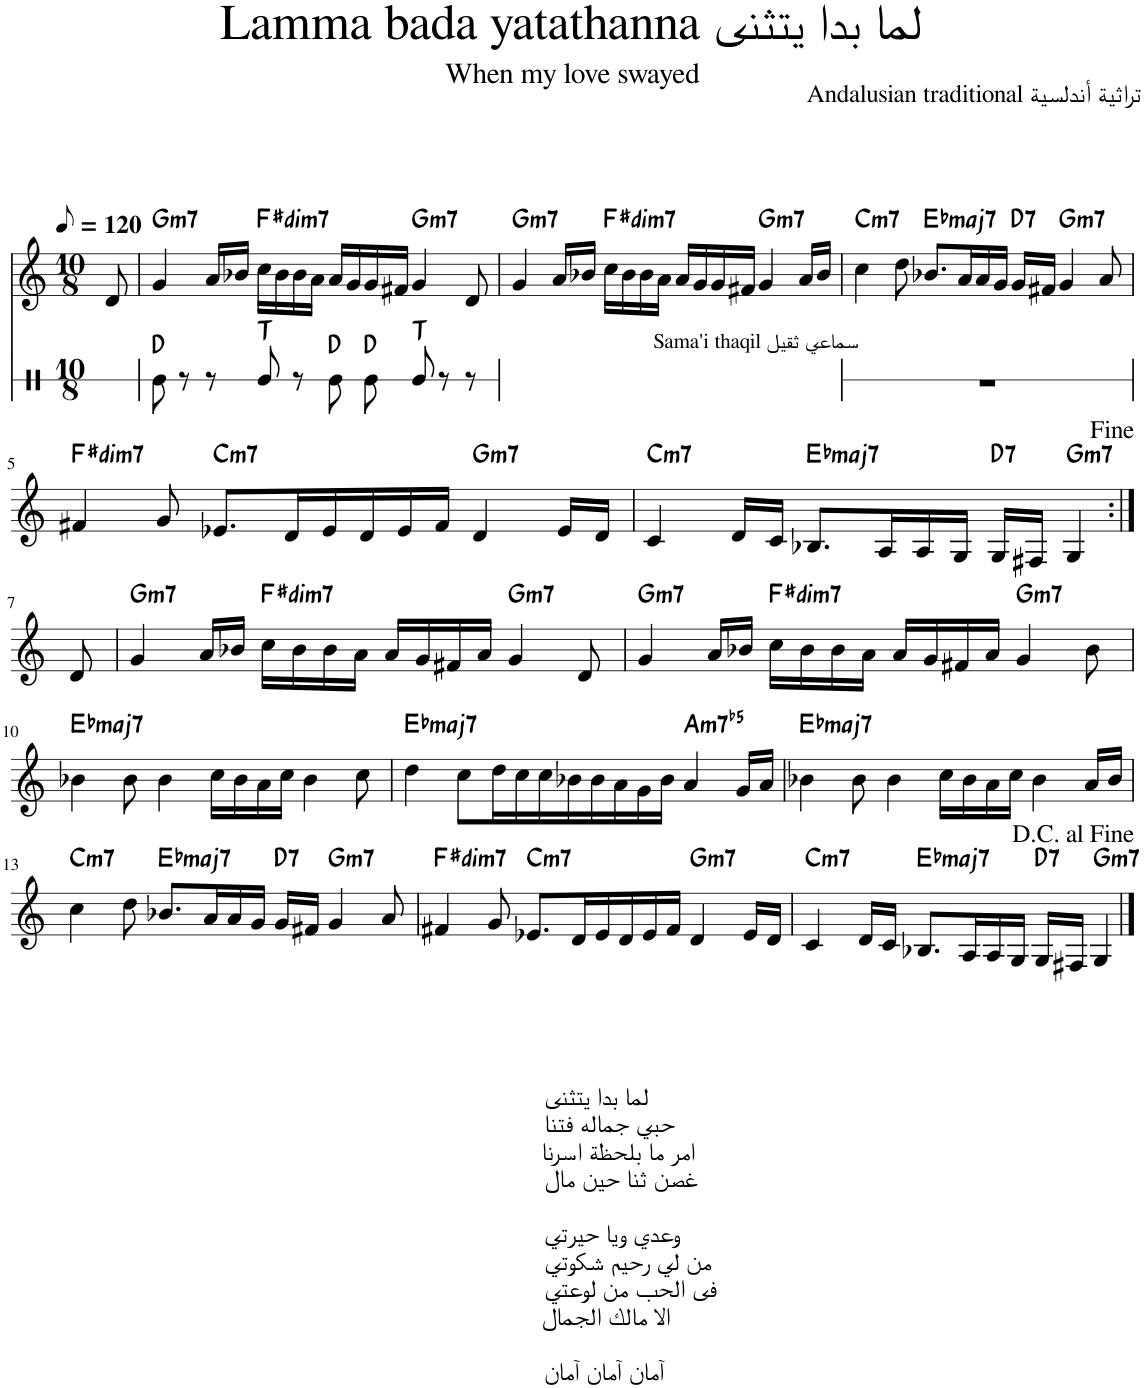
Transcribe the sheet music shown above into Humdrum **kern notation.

**kern	**harte	**kern	**harte
*part2	*part2	*part1	*part1
*staff2	*	*staff1	*
*I"Claves	*	*I"Piano	*
*	*	*I'Pno	*
*stria1	*	*	*
*clefX	*	*clefG2	*
*k[]	*	*k[]	*
*M10/8	*	*M10/8	*
*MM60	*	*MM60	*
=1	=1	=1	=1
8ryy	.	8d/	.
=2	=2	=2	=2
!LO:TX:a:t=Sama'i thaqil سماعي ثقيل	!	!	!LO:H:kt=m7
8Re\	D:maj	4g/	G:min7
8r	.	.	.
8r	.	16a/LL	.
.	.	16b-X/JJ	.
!	!LO:H:kt=T	!	!LO:H:kt=dim7
8Re/	N	16cc\LL	F#:dim7
.	.	16b-\	.
8r	.	16b-\	.
.	.	16a\JJ	.
8Re\	D:maj	16a/LL	.
.	.	16g/	.
8Re\	D:maj	16g/	.
.	.	16f#X/JJ	.
!	!LO:H:kt=T	!	!LO:H:kt=m7
8Re/	N	4g/	G:min7
8r	.	.	.
8r	.	8d/	.
=3	=3	=3	=3
!	!	!	!LO:H:kt=m7
4%5r	.	4g/	G:min7
.	.	16a/LL	.
.	.	16b-X/JJ	.
!	!	!	!LO:H:kt=dim7
.	.	16cc\LL	F#:dim7
.	.	16b-\	.
.	.	16b-\	.
.	.	16a\JJ	.
.	.	16a/LL	.
.	.	16g/	.
.	.	16g/	.
.	.	16f#X/JJ	.
!	!	!	!LO:H:kt=m7
.	.	4g/	G:min7
.	.	16a/LL	.
.	.	16b-/JJ	.
=4	=4	=4	=4
!	!	!	!LO:H:kt=m7
4%5r	.	4cc\	C:min7
.	.	8dd\	.
!	!	!	!LO:H:kt=maj7
.	.	8.b-X/L	Eb:maj7
.	.	16a/L	.
.	.	16a/	.
.	.	16g/JJ	.
!	!	!	!LO:H:kt=7
.	.	16g/LL	D:7
.	.	16f#X/JJ	.
!	!	!	!LO:H:kt=m7
.	.	4g/	G:min7
.	.	8a/	.
!!LO:LB:g=z
=5	=5	=5	=5
!	!	!	!LO:H:kt=dim7
4%5r	.	4f#X/	F#:dim7
.	.	8g/	.
!	!	!	!LO:H:kt=m7
.	.	8.e-X/L	C:min7
.	.	16d/L	.
.	.	16e-/	.
.	.	16d/	.
.	.	16e-/	.
.	.	16f#/JJ	.
!	!	!	!LO:H:kt=m7
.	.	4d/	G:min7
.	.	16e-/LL	.
.	.	16d/JJ	.
=6	=6	=6	=6
!	!	!	!LO:H:kt=m7
1r	.	4c/	C:min7
.	.	16d/LL	.
.	.	16c/JJ	.
!	!	!	!LO:H:kt=maj7
.	.	8.B-X/L	Eb:maj7
.	.	16A/L	.
.	.	16A/	.
.	.	16G/JJ	.
!	!	!	!LO:H:kt=7
.	.	16G/LL	D:7
.	.	16F#X/JJ	.
!	!	!	!LO:H:kt=m7
.	.	4G/	G:min7
8r	.	.	.
!!LO:LB:g=z
=7:|!	=7:|!	=7:|!	=7:|!
8r	.	8d/	.
=8	=8	=8	=8
!	!	!	!LO:H:kt=m7
4%5r	.	4g/	G:min7
.	.	16a/LL	.
.	.	16b-X/JJ	.
!	!	!	!LO:H:kt=dim7
.	.	16cc\LL	F#:dim7
.	.	16b-\	.
.	.	16b-\	.
.	.	16a\JJ	.
.	.	16a/LL	.
.	.	16g/	.
.	.	16f#X/	.
.	.	16a/JJ	.
!	!	!	!LO:H:kt=m7
.	.	4g/	G:min7
.	.	8d/	.
=9	=9	=9	=9
!	!	!	!LO:H:kt=m7
4%5r	.	4g/	G:min7
.	.	16a/LL	.
.	.	16b-X/JJ	.
!	!	!	!LO:H:kt=dim7
.	.	16cc\LL	F#:dim7
.	.	16b-\	.
.	.	16b-\	.
.	.	16a\JJ	.
.	.	16a/LL	.
.	.	16g/	.
.	.	16f#X/	.
.	.	16a/JJ	.
!	!	!	!LO:H:kt=m7
.	.	4g/	G:min7
.	.	8b-\	.
!!LO:LB:g=z
=10	=10	=10	=10
!	!	!	!LO:H:kt=maj7
4%5r	.	4b-X\	Eb:maj7
.	.	8b-\	.
.	.	4b-\	.
.	.	16cc\LL	.
.	.	16b-\	.
.	.	16a\	.
.	.	16cc\JJ	.
.	.	4b-\	.
.	.	8cc\	.
=11	=11	=11	=11
!	!	!	!LO:H:kt=maj7
4%5r	.	4dd\	Eb:maj7
.	.	8cc\L	.
.	.	16dd\L	.
.	.	16cc\	.
.	.	16cc\	.
.	.	16b-X\	.
.	.	16b-\	.
.	.	16a\	.
.	.	16g\	.
.	.	16b-\JJ	.
!	!	!	!LO:H:kt=m7b5
.	.	4a/	A:hdim7
.	.	16g/LL	.
.	.	16a/JJ	.
=12	=12	=12	=12
!	!	!	!LO:H:kt=maj7
4%5r	.	4b-X\	Eb:maj7
.	.	8b-\	.
.	.	4b-\	.
.	.	16cc\LL	.
.	.	16b-\	.
.	.	16a\	.
.	.	16cc\JJ	.
.	.	4b-\	.
.	.	16a/LL	.
.	.	16b-/JJ	.
!!LO:LB:g=z
=13	=13	=13	=13
!	!	!	!LO:H:kt=m7
4%5r	.	4cc\	C:min7
.	.	8dd\	.
!	!	!	!LO:H:kt=maj7
.	.	8.b-X/L	Eb:maj7
.	.	16a/L	.
.	.	16a/	.
.	.	16g/JJ	.
!	!	!	!LO:H:kt=7
.	.	16g/LL	D:7
.	.	16f#X/JJ	.
!	!	!	!LO:H:kt=m7
.	.	4g/	G:min7
.	.	8a/	.
=14	=14	=14	=14
!	!	!	!LO:H:kt=dim7
4%5r	.	4f#X/	F#:dim7
.	.	8g/	.
!	!	!	!LO:H:kt=m7
.	.	8.e-X/L	C:min7
.	.	16d/L	.
.	.	16e-/	.
.	.	16d/	.
.	.	16e-/	.
.	.	16f#/JJ	.
!	!	!	!LO:H:kt=m7
.	.	4d/	G:min7
.	.	16e-/LL	.
.	.	16d/JJ	.
=15	=15	=15	=15
!	!	!	!LO:H:kt=m7
1r	.	4c/	C:min7
.	.	16d/LL	.
.	.	16c/JJ	.
!	!	!	!LO:H:kt=maj7
.	.	8.B-X/L	Eb:maj7
.	.	16A/L	.
.	.	16A/	.
.	.	16G/JJ	.
!	!	!	!LO:H:kt=7
.	.	16G/LL	D:7
.	.	16F#X/JJ	.
!	!	!	!LO:H:kt=m7
.	.	4G/	G:min7
8r	.	.	.
==	==	==	==
*-	*-	*-	*-
